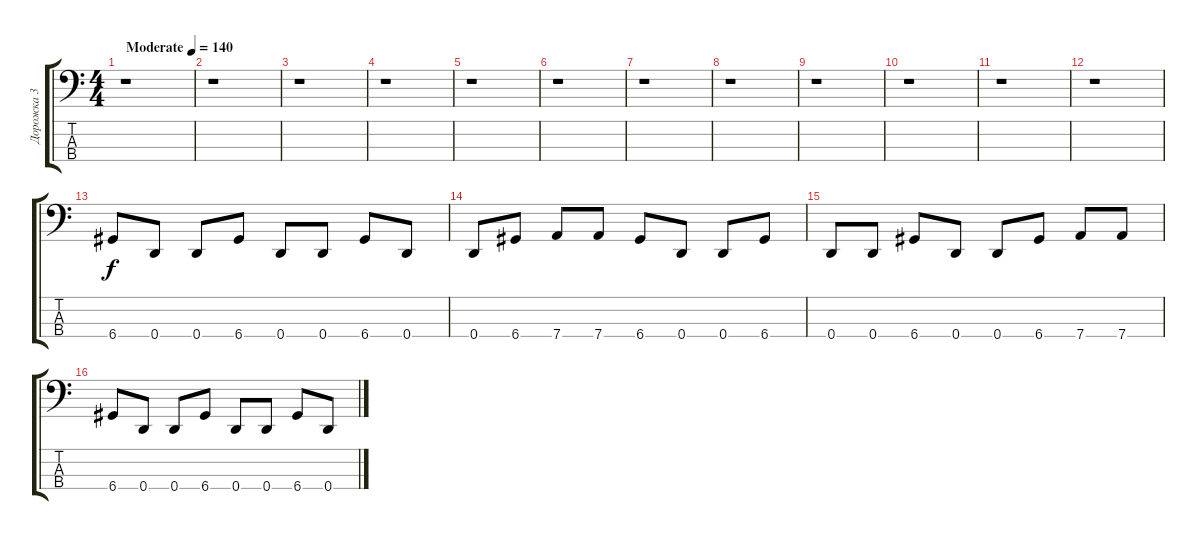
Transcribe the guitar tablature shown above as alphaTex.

\track ("Дорожка 3" "Дорожка 3") {instrument electricbassfinger}
\staff {score tabs}
\tuning (G2 D2 A1 D1) {hide}
\ts (4 4)
\tempo (140 "Moderate")
\clef f4
\ks c
r.1{dy f instrument electricbassfinger} |
r.1 |
r.1 |
r.1 |
r.1 |
r.1 |
r.1 |
r.1 |
r.1 |
r.1 |
r.1 |
r.1 |
6.4.8 0.4.8 0.4.8 6.4.8 0.4.8 0.4.8 6.4.8 0.4.8 |
0.4.8 6.4.8 7.4.8 7.4.8 6.4.8 0.4.8 0.4.8 6.4.8 |
0.4.8 0.4.8 6.4.8 0.4.8 0.4.8 6.4.8 7.4.8 7.4.8 |
6.4.8 0.4.8 0.4.8 6.4.8 0.4.8 0.4.8 6.4.8 0.4.8
